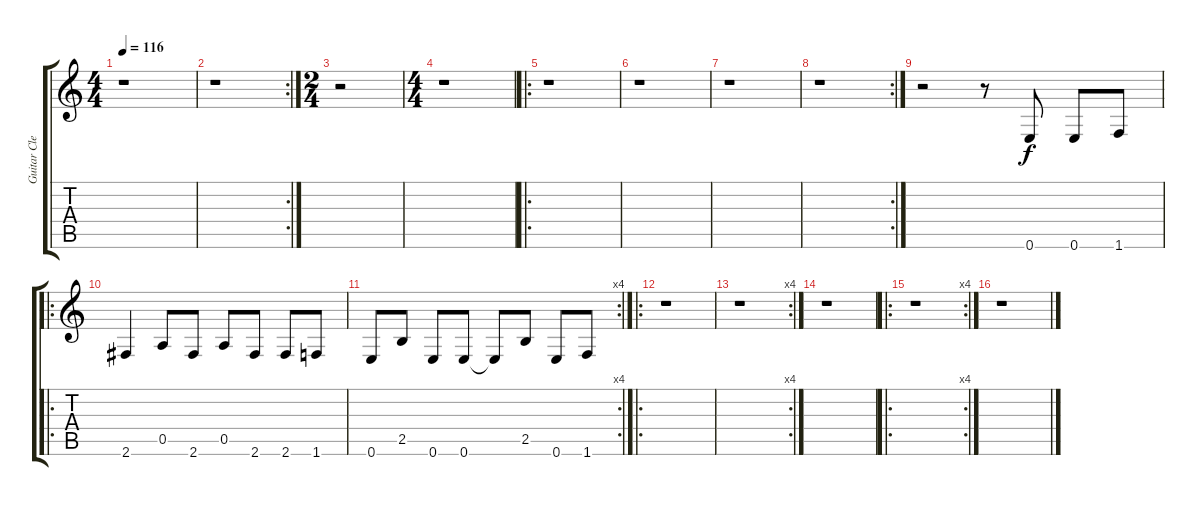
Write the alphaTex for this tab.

\track ("Guitar Clean 1" "Guitar Cle") {instrument acousticguitarnylon}
\staff {score tabs}
\tuning (E4 B3 G3 D3 A2 E2) {hide}
\ts (4 4)
\tempo 116
\clef g2
\ks c
r.1{dy f} |
\rc 2
r.1 |
\ts (2 4)
r.2 |
\ts (4 4)
r.1 |
\ro
r.1 |
r.1 |
r.1 |
\rc 2
r.1 |
r.2 r.8 0.6.8 0.6.8 1.6.8 |
\ro
2.6.4 0.5.8 2.6.8 0.5.8 2.6.8 2.6.8 1.6.8 |
\rc 4
0.6.8 2.5.8 0.6.8 0.6.8 0.6{t}.8 2.5.8 0.6.8 1.6.8 |
\ro
r.1 |
\rc 4
r.1 |
r.1 |
\ro
\rc 4
r.1 |
r.1
